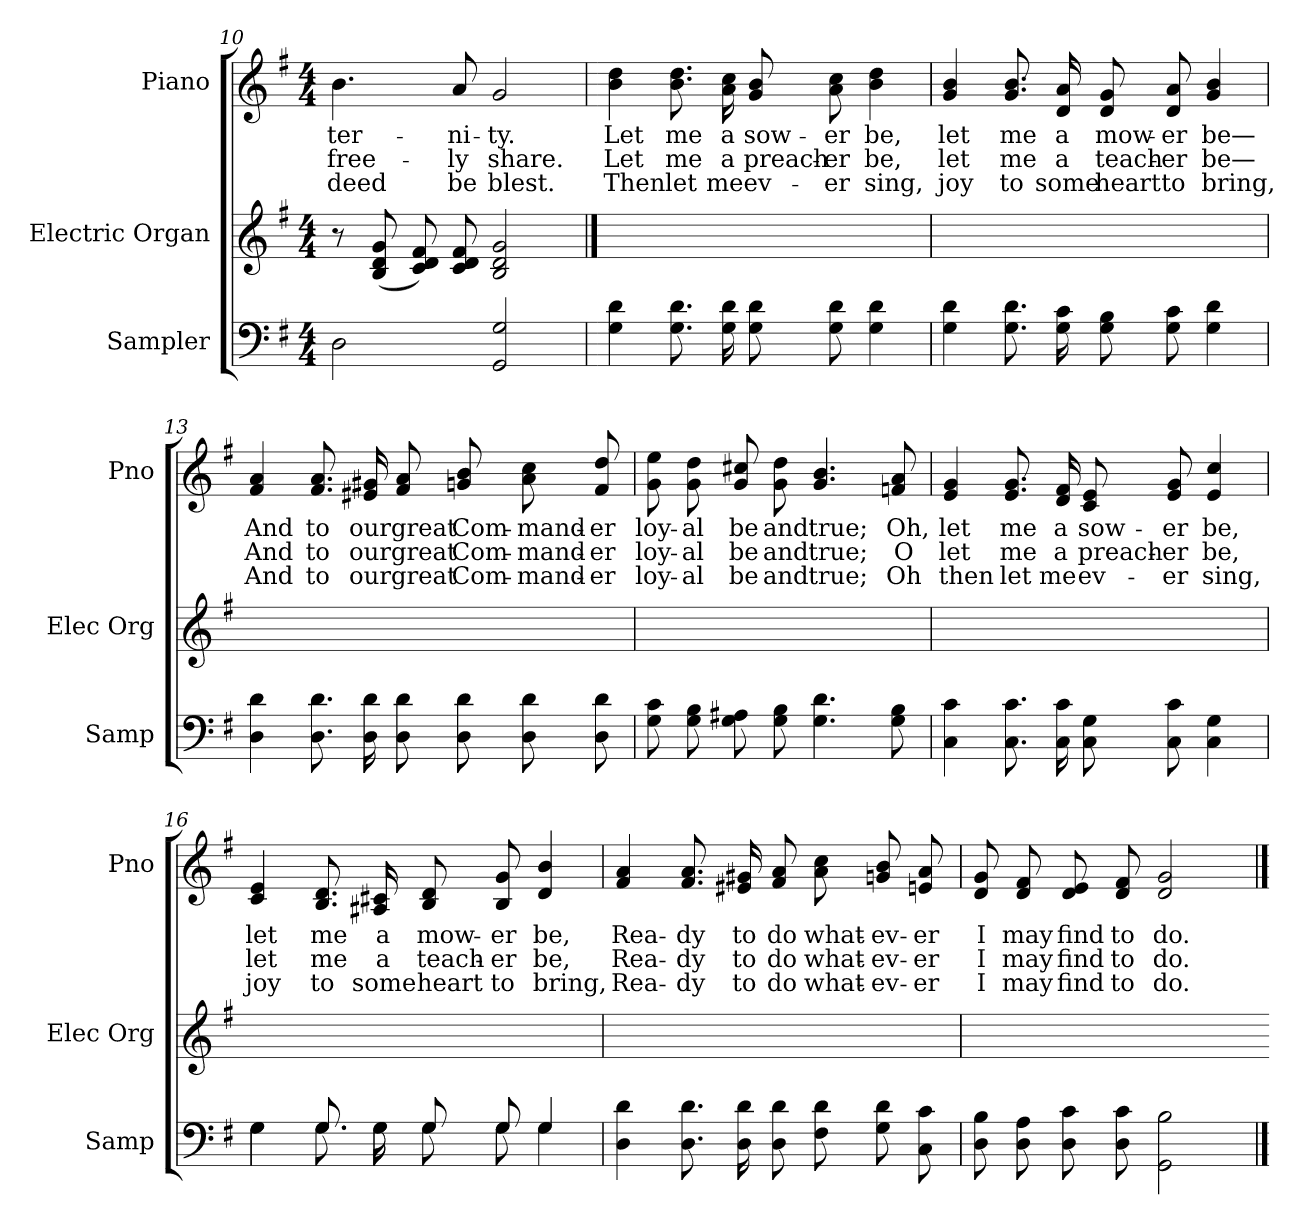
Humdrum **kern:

**kern	**kern	**kern	**text	**text	**text
*part3	*part2	*part1	*part1	*part1	*part1
*staff3	*staff2	*staff1	*staff1	*staff1	*staff1
*I"Sampler	*I"Electric Organ	*I"Piano	*	*	*
*I'Samp	*I'Elec Org	*I'Pno	*	*	*
*clefF4	*clefG2	*clefG2	*	*	*
*k[f#]	*k[f#]	*k[f#]	*	*	*
*G:	*G:	*G:	*	*	*
*M4/4	*M4/4	*M4/4	*	*	*
=10	=10	=10	=10	=10	=10
2D	8r	4.b	-ter-	free-	deed
.	(8B/ 8d/ 8g/	.	.	.	.
.	8c/ 8d/ 8f#/)	.	.	.	.
.	8c 8d 8f#	8a	-ni-	-ly	be
2GG 2G	2B 2d 2g	2g	-ty.	share.	blest.
=11	==11	=11	=11	=11	=11
4G 4d	1ryy	4b 4dd	Let	Let	Then
8.G 8.d	.	8.b 8.dd	me	me	let
16G 16d	.	16a 16cc	a	a	me
8G 8d	.	8g 8b	sow-	preach-	ev-
8G 8d	.	8a 8cc	-er	-er	-er
4G 4d	.	4b 4dd	be,	be,	sing,
=12	=12	=12	=12	=12	=12
4G 4d	1ryy	4g 4b	let	let	joy
8.G 8.d	.	8.g 8.b	me	me	to
16G 16c	.	16d 16a	a	a	some
8G 8B	.	8d 8g	mow-	teach-	heart
8G 8c	.	8d 8a	-er	-er	to
4G 4d	.	4g 4b	be—	be—	bring,
=13	=13	=13	=13	=13	=13
4D 4d	1ryy	4f# 4a	And	And	And
8.D 8.d	.	8.f# 8.a	to	to	to
16D 16d	.	16e#X 16g#X	our	our	our
8D 8d	.	8f# 8a	great	great	great
8D 8d	.	8gn 8b	Com-	Com-	Com-
8D 8d	.	8a 8cc	-mand-	-mand-	-mand-
8D 8d	.	8f# 8dd	-er	-er	-er
=14	=14	=14	=14	=14	=14
8G 8c	1ryy	8g 8ee	loy-	loy-	loy-
8G 8B	.	8g 8dd	-al	-al	-al
8G 8A#X	.	8g 8cc#X	be	be	be
8G 8B	.	8g 8dd	and	and	and
4.G 4.d	.	4.g 4.b	true;	true;	true;
8G 8B	.	8fn 8a	Oh,	O	Oh
=15	=15	=15	=15	=15	=15
4C 4c	1ryy	4e 4g	let	let	then
8.C 8.c	.	8.e 8.g	me	me	let
16C 16c	.	16d 16f#	a	a	me
8C 8G	.	8c 8e	sow-	preach-	ev-
8C 8c	.	8e 8g	-er	-er	-er
4C 4G	.	4e 4cc	be,	be,	sing,
=16	=16	=16	=16	=16	=16
*^	*	*	*	*	*
4G\	4G	1ryy	4c 4e	let	let	joy
8.G/	8.G	.	8.B 8.d	me	me	to
16G\	16G	.	16A#X 16c#X	a	a	some
8G/	8G	.	8B 8d	mow-	teach-	heart
8G/	8G	.	8B 8g	-er	-er	to
4G/	4G	.	4d 4b	be,	be,	bring,
*v	*v	*	*	*	*	*
=17	=17	=17	=17	=17	=17
4D 4d	1ryy	4f# 4a	Rea-	Rea-	Rea-
8.D 8.d	.	8.f# 8.a	-dy	-dy	-dy
16D 16d	.	16e#X 16g#X	to	to	to
8D 8d	.	8f# 8a	do	do	do
8F# 8d	.	8a 8cc	what-	what-	what-
8G 8d	.	8gn 8b	-ev-	-ev-	-ev-
8C 8c	.	8en 8a	-er	-er	-er
=18	=18	=18	=18	=18	=18
8D 8B	1ryy	8d 8g	I	I	I
8D 8A	.	8d 8f#	may	may	may
8D 8c	.	8d 8e	find	find	find
8D 8c	.	8d 8f#	to	to	to
2GG 2B	.	2d 2g	do.	do.	do.
==	=	==	==	==	==
*-	*-	*-	*-	*-	*-
